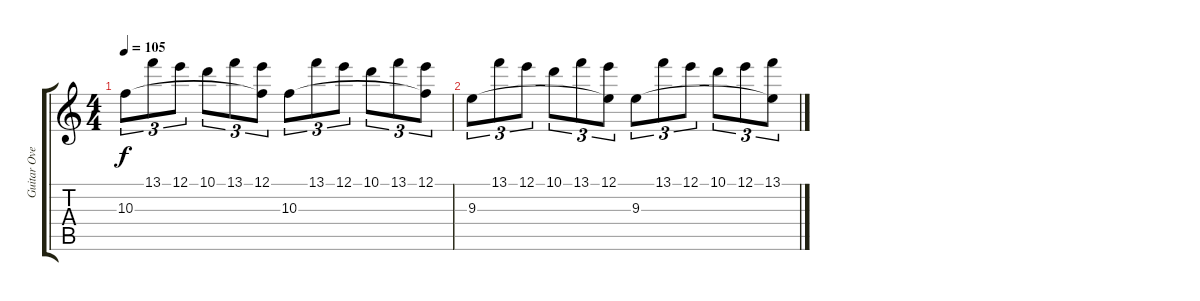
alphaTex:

\track ("Guitar Overdrive" "Guitar Ove") {instrument overdrivenguitar}
\staff {score tabs}
\tuning (E4 B3 G3 D3 A2 D2) {hide}
\ts (4 4)
\tempo 105
\clef g2
\ks c
10.3.8{tu (3 2) dy f} 13.1.8{tu (3 2)} 12.1.8{tu (3 2)} 10.1.8{tu (3 2)} 13.1.8{tu (3 2)} (12.1 10.3{t}).8{tu (3 2)} 10.3.8{tu (3 2)} 13.1.8{tu (3 2)} 12.1.8{tu (3 2)} 10.1.8{tu (3 2)} 13.1.8{tu (3 2)} (12.1 10.3{t}).8{tu (3 2)} |
9.3.8{tu (3 2)} 13.1.8{tu (3 2)} 12.1.8{tu (3 2)} 10.1.8{tu (3 2)} 13.1.8{tu (3 2)} (12.1 9.3{t}).8{tu (3 2)} 9.3.8{tu (3 2)} 13.1.8{tu (3 2)} 12.1.8{tu (3 2)} 10.1.8{tu (3 2)} 12.1.8{tu (3 2)} (13.1 9.3{t}).8{tu (3 2)}
